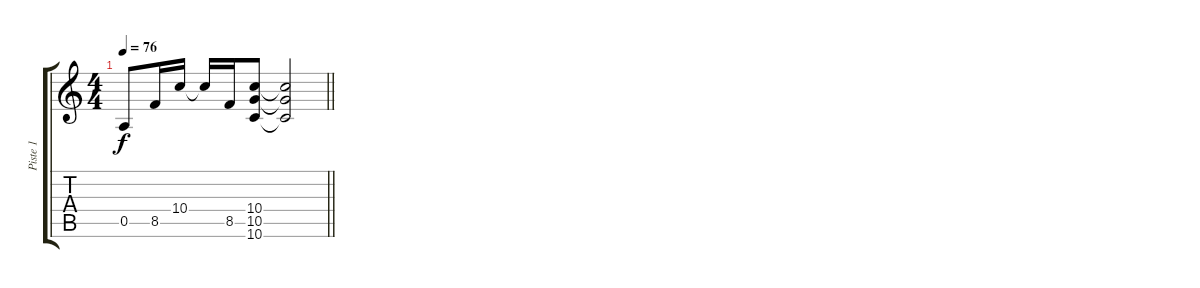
\track ("Piste 1" "Piste 1") {instrument acousticguitarsteel}
\staff {score tabs}
\tuning (E4 B3 G3 D3 A2 D2) {hide}
\ts (4 4)
\tempo 76
\clef g2
\barLineRight lightlight
\ks c
0.5.8{dy f} 8.5.16 10.4.16 10.4{t}.16 8.5.16 (10.4 10.5 10.6).8 (10.4{t} 10.5{t} 10.6{t}).2
